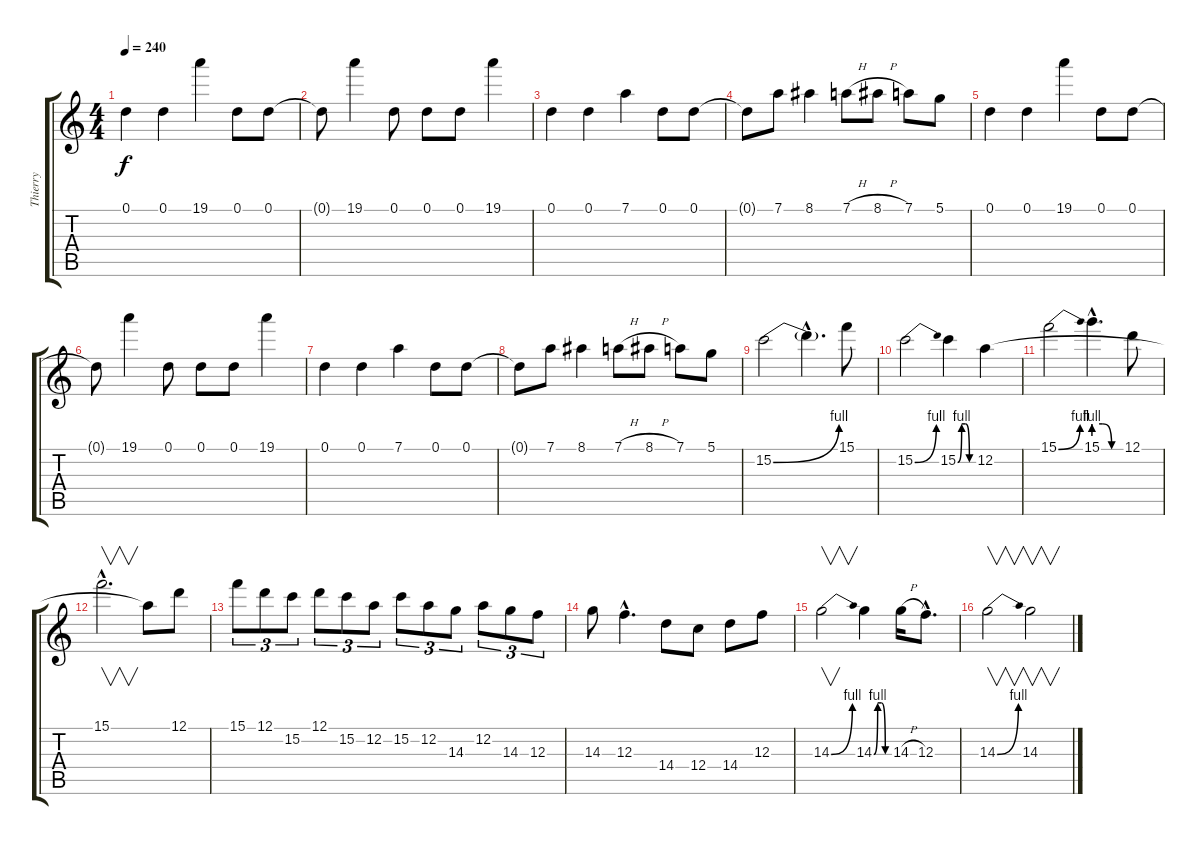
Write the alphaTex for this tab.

\track ("Thierry" "Thierry") {instrument overdrivenguitar}
\staff {score tabs}
\tuning (D4 A3 F3 C3 G2 D2) {hide}
\ts (4 4)
\tempo 240
\clef g2
\ks c
0.1.4{dy f} 0.1.4 19.1.4 0.1.8 0.1.8 |
0.1{t}.8 19.1.4 0.1.8 0.1.8 0.1.8 19.1.4 |
0.1.4 0.1.4 7.1.4 0.1.8 0.1.8 |
0.1{t}.8 7.1.8 8.1.4 7.1{h}.8 8.1{h}.8 7.1.8 5.1.8 |
0.1.4 0.1.4 19.1.4 0.1.8 0.1.8 |
0.1{t}.8 19.1.4 0.1.8 0.1.8 0.1.8 19.1.4 |
0.1.4 0.1.4 7.1.4 0.1.8 0.1.8 |
0.1{t}.8 7.1.8 8.1.4 7.1{h}.8 8.1{h}.8 7.1.8 5.1.8 |
15.2{be (bend 0 0 60 4)}.2 15.2{hac t}.4{d} 15.1.8 |
15.2{be (bend 0 0 60 4)}.2 15.2{be (custom 0 0 15 4 30 4 45 0 60 0)}.4 12.2.4 |
15.1{be (bend 0 0 60 4)}.2 15.1{be (custom 0 4 20 4 40 0 60 0) hac}.4{d} 12.1.8 |
15.1{hac}.2{v d} 12.2{t}.8 12.1.8 |
15.1.8{tu (3 2)} 12.1.8{tu (3 2)} 15.2.8{tu (3 2)} 12.1.8{tu (3 2)} 15.2.8{tu (3 2)} 12.2.8{tu (3 2)} 15.2.8{tu (3 2)} 12.2.8{tu (3 2)} 14.3.8{tu (3 2)} 12.2.8{tu (3 2)} 14.3.8{tu (3 2)} 12.3.8{tu (3 2)} |
14.3.8 12.3{hac}.4{d} 14.4.8 12.4.8 14.4.8 12.3.8 |
14.3{be (bend 0 0 60 4)}.2{v} 14.3{be (custom 0 0 15 4 30 4 45 0 60 0)}.4 14.3{h}.16 12.3{hac}.8{d} |
14.3{be (bend 0 0 60 4)}.2{v} 14.3.2{v}
